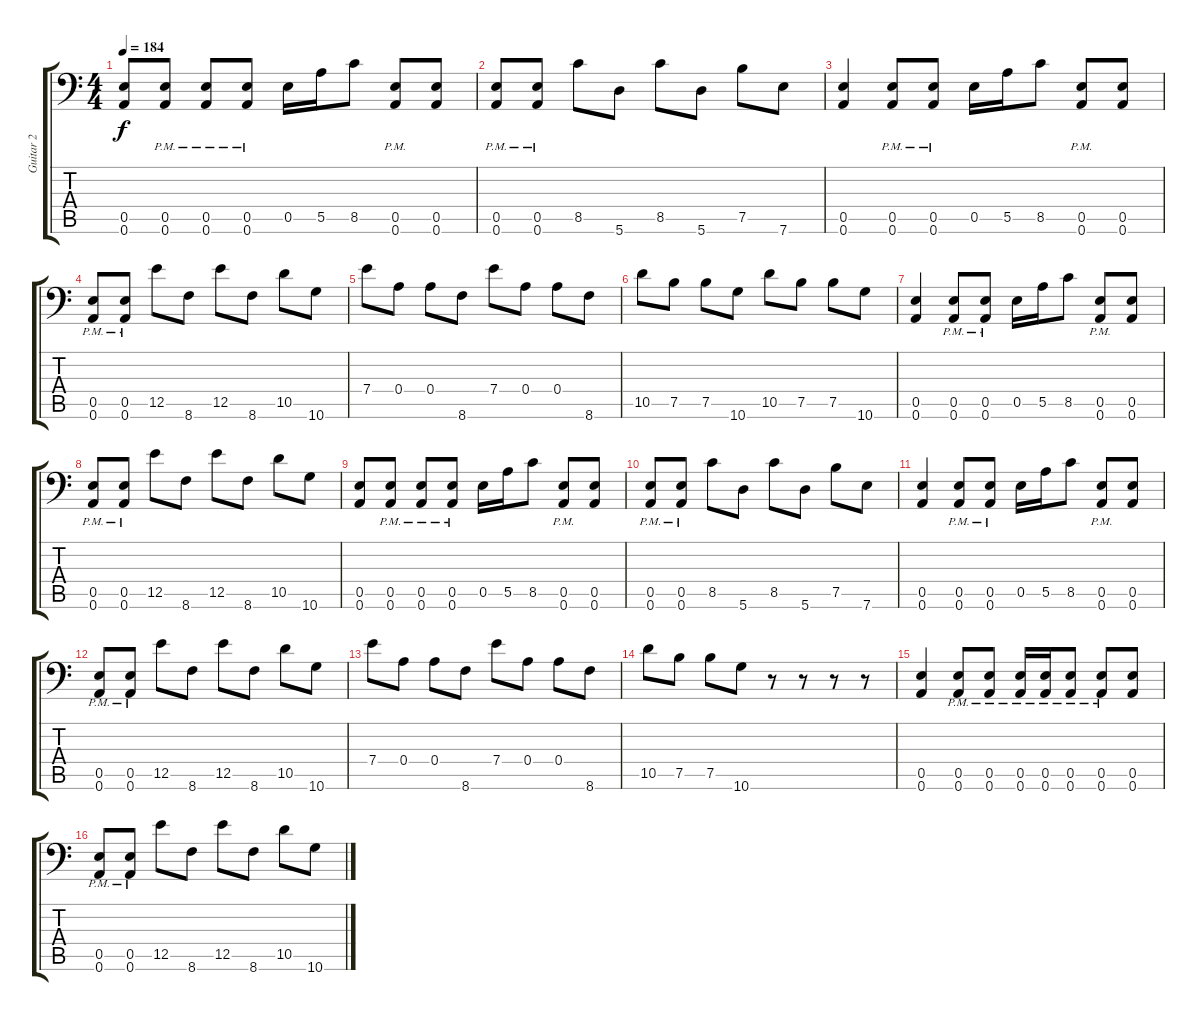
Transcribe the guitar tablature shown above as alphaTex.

\track ("Guitar 2" "Guitar 2") {instrument distortionguitar}
\staff {score tabs}
\tuning (B3 Gb3 D3 A2 E2 A1) {hide}
\ts (4 4)
\tempo 184
\clef f4
\ks c
(0.5 0.6).8{dy f} (0.5{pm} 0.6{pm}).8 (0.5{pm} 0.6{pm}).8 (0.5{pm} 0.6{pm}).8 0.5.16 5.5.16 8.5.8 (0.5{pm} 0.6{pm}).8 (0.5 0.6).8 |
(0.5{pm} 0.6{pm}).8 (0.5{pm} 0.6{pm}).8 8.5.8 5.6.8 8.5.8 5.6.8 7.5.8 7.6.8 |
(0.5 0.6).4 (0.5{pm} 0.6{pm}).8 (0.5{pm} 0.6{pm}).8 0.5.16 5.5.16 8.5.8 (0.5{pm} 0.6{pm}).8 (0.5 0.6).8 |
(0.5{pm} 0.6{pm}).8 (0.5{pm} 0.6{pm}).8 12.5.8 8.6.8 12.5.8 8.6.8 10.5.8 10.6.8 |
7.4.8 0.4.8 0.4.8 8.6.8 7.4.8 0.4.8 0.4.8 8.6.8 |
10.5.8 7.5.8 7.5.8 10.6.8 10.5.8 7.5.8 7.5.8 10.6.8 |
(0.5 0.6).4 (0.5{pm} 0.6{pm}).8 (0.5{pm} 0.6{pm}).8 0.5.16 5.5.16 8.5.8 (0.5{pm} 0.6{pm}).8 (0.5 0.6).8 |
(0.5{pm} 0.6{pm}).8 (0.5{pm} 0.6{pm}).8 12.5.8 8.6.8 12.5.8 8.6.8 10.5.8 10.6.8 |
(0.5 0.6).8 (0.5{pm} 0.6{pm}).8 (0.5{pm} 0.6{pm}).8 (0.5{pm} 0.6{pm}).8 0.5.16 5.5.16 8.5.8 (0.5{pm} 0.6{pm}).8 (0.5 0.6).8 |
(0.5{pm} 0.6{pm}).8 (0.5{pm} 0.6{pm}).8 8.5.8 5.6.8 8.5.8 5.6.8 7.5.8 7.6.8 |
(0.5 0.6).4 (0.5{pm} 0.6{pm}).8 (0.5{pm} 0.6{pm}).8 0.5.16 5.5.16 8.5.8 (0.5{pm} 0.6{pm}).8 (0.5 0.6).8 |
(0.5{pm} 0.6{pm}).8 (0.5{pm} 0.6{pm}).8 12.5.8 8.6.8 12.5.8 8.6.8 10.5.8 10.6.8 |
7.4.8 0.4.8 0.4.8 8.6.8 7.4.8 0.4.8 0.4.8 8.6.8 |
10.5.8 7.5.8 7.5.8 10.6.8 r.8 r.8 r.8 r.8 |
(0.5 0.6).4 (0.5{pm} 0.6{pm}).8 (0.5{pm} 0.6{pm}).8 (0.5{pm} 0.6{pm}).16 (0.5{pm} 0.6{pm}).16 (0.5{pm} 0.6{pm}).8 (0.5{pm} 0.6{pm}).8 (0.5 0.6).8 |
(0.5{pm} 0.6{pm}).8 (0.5{pm} 0.6{pm}).8 12.5.8 8.6.8 12.5.8 8.6.8 10.5.8 10.6.8
